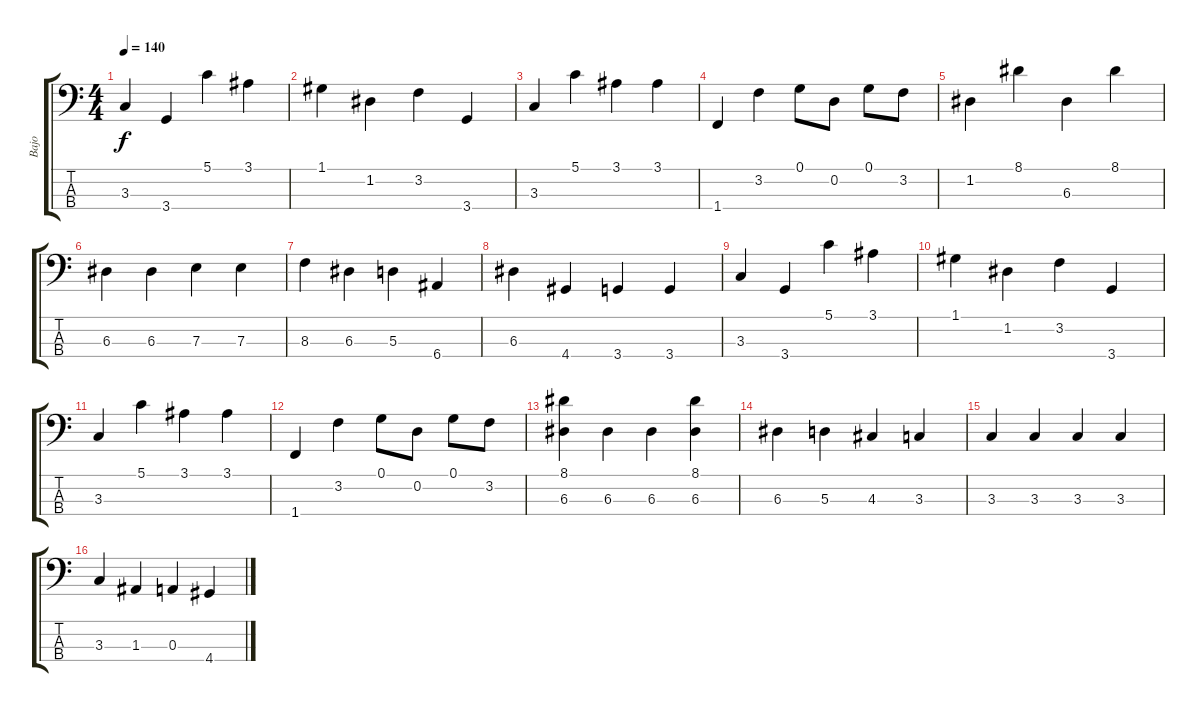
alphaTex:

\track ("Bajo" "Bajo") {instrument electricbassfinger}
\staff {score tabs}
\tuning (G2 D2 A1 E1) {hide}
\ts (4 4)
\tempo 140
\clef f4
\ks c
3.3.4{dy f} 3.4.4 5.1.4 3.1.4 |
1.1.4 1.2.4 3.2.4 3.4.4 |
3.3.4 5.1.4 3.1.4 3.1.4 |
1.4.4 3.2.4 0.1.8 0.2.8 0.1.8 3.2.8 |
1.2.4 8.1.4 6.3.4 8.1.4 |
6.3.4 6.3.4 7.3.4 7.3.4 |
8.3.4 6.3.4 5.3.4 6.4.4 |
6.3.4 4.4.4 3.4.4 3.4.4 |
3.3.4 3.4.4 5.1.4 3.1.4 |
1.1.4 1.2.4 3.2.4 3.4.4 |
3.3.4 5.1.4 3.1.4 3.1.4 |
1.4.4 3.2.4 0.1.8 0.2.8 0.1.8 3.2.8 |
(8.1 6.3).4 6.3.4 6.3.4 (8.1 6.3).4 |
6.3.4 5.3.4 4.3.4 3.3.4 |
3.3.4 3.3.4 3.3.4 3.3.4 |
3.3.4 1.3.4 0.3.4 4.4.4
